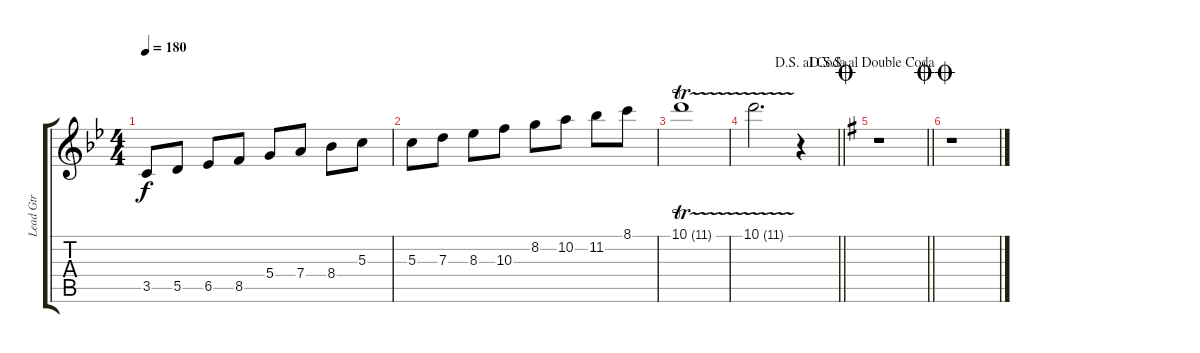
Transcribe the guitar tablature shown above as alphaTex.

\track ("Lead Gtr" "Lead Gtr") {instrument distortionguitar}
\staff {score tabs}
\tuning (E4 B3 G3 D3 A2 E2) {hide}
\ts (4 4)
\tempo 180
\clef g2
\ks bb
3.5.8{dy f} 5.5.8 6.5.8 8.5.8 5.4.8 7.4.8 8.4.8 5.3.8 |
5.3.8 7.3.8 8.3.8 10.3.8 8.2.8 10.2.8 11.2.8 8.1.8 |
10.1{tr (11 32)}.1 |
\jump dalsegnoalcoda
\barLineRight lightlight
10.1{tr (11 32)}.2{d} r.4 |
\jump coda
\jump dalsegnosegnoaldoublecoda
\barLineRight lightlight
\ks g
r.1 |
\jump doublecoda
r.1
